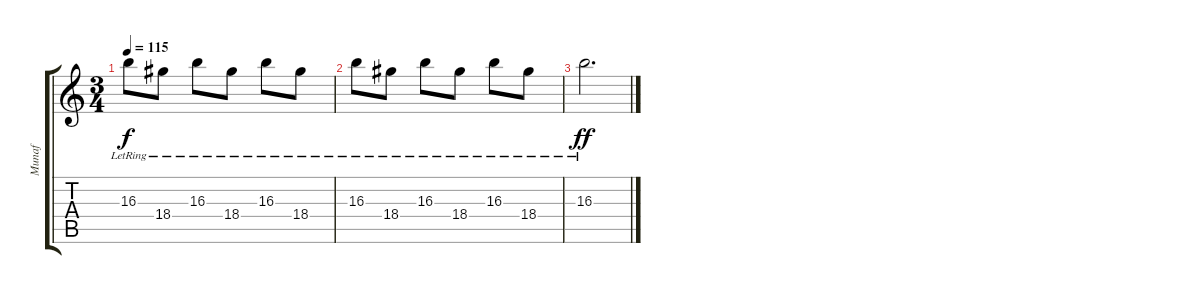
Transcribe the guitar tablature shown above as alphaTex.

\track ("Munaf" "Munaf") {instrument electricguitarclean}
\staff {score tabs}
\tuning (E4 B3 G3 D3 A2 E2) {hide}
\ts (3 4)
\tempo 115
\clef g2
\ks c
16.3{lr}.8{dy f} 18.4{lr}.8 16.3{lr}.8 18.4{lr}.8 16.3{lr}.8 18.4{lr}.8 |
16.3{lr}.8 18.4{lr}.8 16.3{lr}.8 18.4{lr}.8 16.3{lr}.8 18.4{lr}.8 |
16.3{lr}.2{d dy ff}
